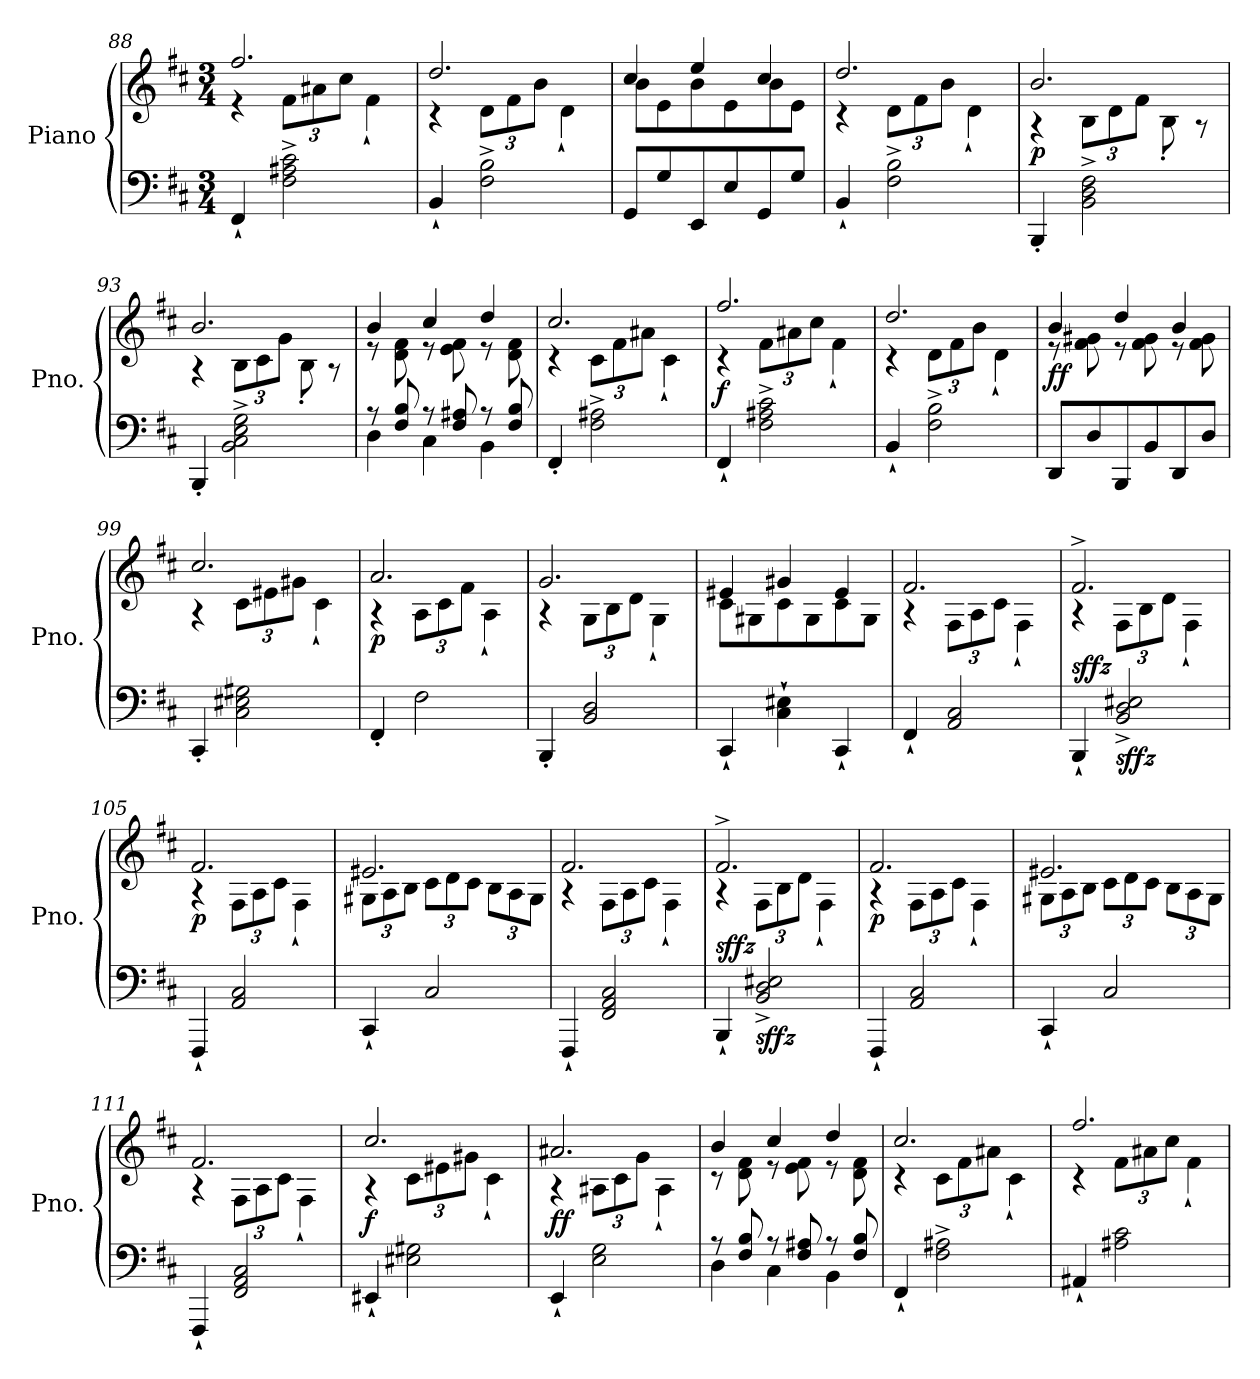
**kern	**kern	**dynam
*part1	*part1	*part1
*staff2	*staff1	*staff1/2
*I"Piano	*	*
*I'Pno.	*	*
!!LO:LB:g=z
*clefF4	*clefG2	*
*k[f#c#]	*k[f#c#]	*
*M3/4	*M3/4	*
=88	=88	=88
*	*^	*
4FF#`/	2.ff#/	4r	.
*	*	*Xbrackettup	*
2F#\^ 2A#X\^ 2c#\^	.	12f#\L	.
.	.	12a#X\	.
.	.	12cc#\J	.
.	.	4f#`\	.
=89	=89	=89	=89
4BB`/	2.dd/	4r	.
2F#\^ 2B\^	.	12d\L	.
.	.	12f#\	.
.	.	12b\J	.
.	.	4d`\	.
=90	=90	=90	=90
8GG/L	4cc#/	8b\L	.
8G/	.	8e\	.
8EE/	4ee/	8b\	.
8E/	.	8e\	.
8GG/	4cc#/	8b\	.
8G/J	.	8e\J	.
=91	=91	=91	=91
4BB`/	2.dd/	4r	.
2F#\^ 2B\^	.	12d\L	.
.	.	12f#\	.
.	.	12b\J	.
.	.	4d`\	.
=92	=92	=92	=92
!	!	!	!LO:DY:b
4BBB'/	2.b/	4r	p
2BB\^ 2D\^ 2F#\^	.	12B\L	.
.	.	12d\	.
.	.	12f#\J	.
.	.	8B'\	.
.	.	8r	.
!!LO:LB:g=z	!!
=93	=93	=93	=93
4BBB'/	2.b/	4r	.
2BB\^ 2C#\^ 2E\^ 2G\^	.	12B\L	.
.	.	12c#\	.
.	.	12g\J	.
.	.	8B'\	.
.	.	8r	.
=94	=94	=94	=94
*^	*	*	*
8r	4D\	4b/	8r	.
8F#/ 8B/	.	.	8d\ 8f#\	.
8r	4C#\	4cc#/	8r	.
8F#/ 8A#X/	.	.	8e\ 8f#\	.
8r	4BB\	4dd/	8r	.
8F#/ 8B/	.	.	8d\ 8f#\	.
*v	*v	*	*	*
=95	=95	=95	=95
4FF#'/	2.cc#/	4r	.
2F#\^ 2A#X\^	.	12c#\L	.
.	.	12f#\	.
.	.	12a#X\J	.
.	.	4c#`\	.
=96	=96	=96	=96
!	!	!	!LO:DY:b
4FF#`/	2.ff#/	4r	f
2F#\^ 2A#X\^ 2c#\^	.	12f#\L	.
.	.	12a#X\	.
.	.	12cc#\J	.
.	.	4f#`\	.
=97	=97	=97	=97
4BB`/	2.dd/	4r	.
2F#\^ 2B\^	.	12d\L	.
.	.	12f#\	.
.	.	12b\J	.
.	.	4d`\	.
!!LO:PB:g=z	!!
=98	=98	=98	=98
!	!	!	!LO:DY:b
8DD/L	4b/	8r	ff
8D/	.	8f#\ 8g#X\	.
8BBB/	4dd/	8r	.
8BB/	.	8f#\ 8g#\	.
8DD/	4b/	8r	.
8D/J	.	8f#\ 8g#\	.
=99	=99	=99	=99
4CC#'/	2.cc#/	4r	.
2C#\ 2E#X\ 2G#X\	.	12c#\L	.
.	.	12e#X\	.
.	.	12g#X\J	.
.	.	4c#`\	.
=100	=100	=100	=100
!	!	!	!LO:DY:b
4FF#'/	2.a/	4r	p
2F#\	.	12A\L	.
.	.	12c#\	.
.	.	12f#\J	.
.	.	4A`\	.
=101	=101	=101	=101
4BBB'/	2.g/	4r	.
2BB/ 2D/	.	12G\L	.
.	.	12B\	.
.	.	12d\J	.
.	.	4G`\	.
=102	=102	=102	=102
4CC#`/	4e#X/	8c#\L	.
.	.	8G#X\	.
4C#\` 4E#X\`	4g#X/	8c#\	.
.	.	8G#\	.
4CC#`/	4e#/	8c#\	.
.	.	8G#\J	.
!!LO:LB:g=z	!!
=103	=103	=103	=103
4FF#`/	2.f#/	4r	.
2AA/ 2C#/	.	12F#\L	.
.	.	12A\	.
.	.	12c#\J	.
.	.	4F#`\	.
=104	=104	=104	=104
!	!	!	!LO:DY:b
4BBB`/	2.f#^/	4r	sffz
!	!	!	!LO:DY:b=2
2BB/^ 2D/^ 2E#X/^	.	12F#\L	sffz
.	.	12B\	.
.	.	12d\J	.
.	.	4F#`\	.
=105	=105	=105	=105
!	!	!	!LO:DY:b
4FFF#`/	2.f#/	4r	p
2AA/ 2C#/	.	12F#\L	.
.	.	12A\	.
.	.	12c#\J	.
.	.	4F#`\	.
=106	=106	=106	=106
4CC#`/	2.e#X/	12G#X\L	.
.	.	12A\	.
.	.	12B\J	.
2C#/	.	12c#\L	.
.	.	12d\	.
.	.	12c#\J	.
.	.	12B\L	.
.	.	12A\	.
.	.	12G#\J	.
=107	=107	=107	=107
4FFF#`/	2.f#/	4r	.
2FF#/ 2AA/ 2C#/	.	12F#\L	.
.	.	12A\	.
.	.	12c#\J	.
.	.	4F#`\	.
!!LO:LB:g=z	!!
=108	=108	=108	=108
!	!	!	!LO:DY:b
4BBB`/	2.f#^/	4r	sffz
!	!	!	!LO:DY:b=2
2BB/^ 2D/^ 2E#X/^	.	12F#\L	sffz
.	.	12B\	.
.	.	12d\J	.
.	.	4F#`\	.
=109	=109	=109	=109
!	!	!	!LO:DY:b
4FFF#`/	2.f#/	4r	p
2AA/ 2C#/	.	12F#\L	.
.	.	12A\	.
.	.	12c#\J	.
.	.	4F#`\	.
=110	=110	=110	=110
4CC#`/	2.e#X/	12G#X\L	.
.	.	12A\	.
.	.	12B\J	.
2C#/	.	12c#\L	.
.	.	12d\	.
.	.	12c#\J	.
.	.	12B\L	.
.	.	12A\	.
.	.	12G#\J	.
=111	=111	=111	=111
4FFF#`/	2.f#/	4r	.
2FF#/ 2AA/ 2C#/	.	12F#\L	.
.	.	12A\	.
.	.	12c#\J	.
.	.	4F#`\	.
!!LO:LB:g=z	!!
=112	=112	=112	=112
!	!	!	!LO:DY:b
4EE#X`/	2.cc#/	4r	f
2E#X\ 2G#X\	.	12c#\L	.
.	.	12e#X\	.
.	.	12g#X\J	.
.	.	4c#`\	.
=113	=113	=113	=113
!	!	!	!LO:DY:b
4EE`/	2.a#X/	4r	ff
2E\ 2G\	.	12A#X\L	.
.	.	12c#\	.
.	.	12g\J	.
.	.	4A#`\	.
=114	=114	=114	=114
*^	*	*	*
8r	4D\	4b/	8r	.
8F#/ 8B/	.	.	8d\ 8f#\	.
8r	4C#\	4cc#/	8r	.
8F#/ 8A#X/	.	.	8e\ 8f#\	.
8r	4BB\	4dd/	8r	.
8F#/ 8B/	.	.	8d\ 8f#\	.
*v	*v	*	*	*
=115	=115	=115	=115
4FF#`/	2.cc#/	4r	.
2F#\^ 2A#X\^	.	12c#\L	.
.	.	12f#\	.
.	.	12a#X\J	.
.	.	4c#`\	.
=116	=116	=116	=116
4AA#X`/	2.ff#/	4r	.
2A#X\ 2c#\	.	12f#\L	.
.	.	12a#X\	.
.	.	12cc#\J	.
.	.	4f#`\	.
*	*v	*v	*
=	=	=
*-	*-	*-
